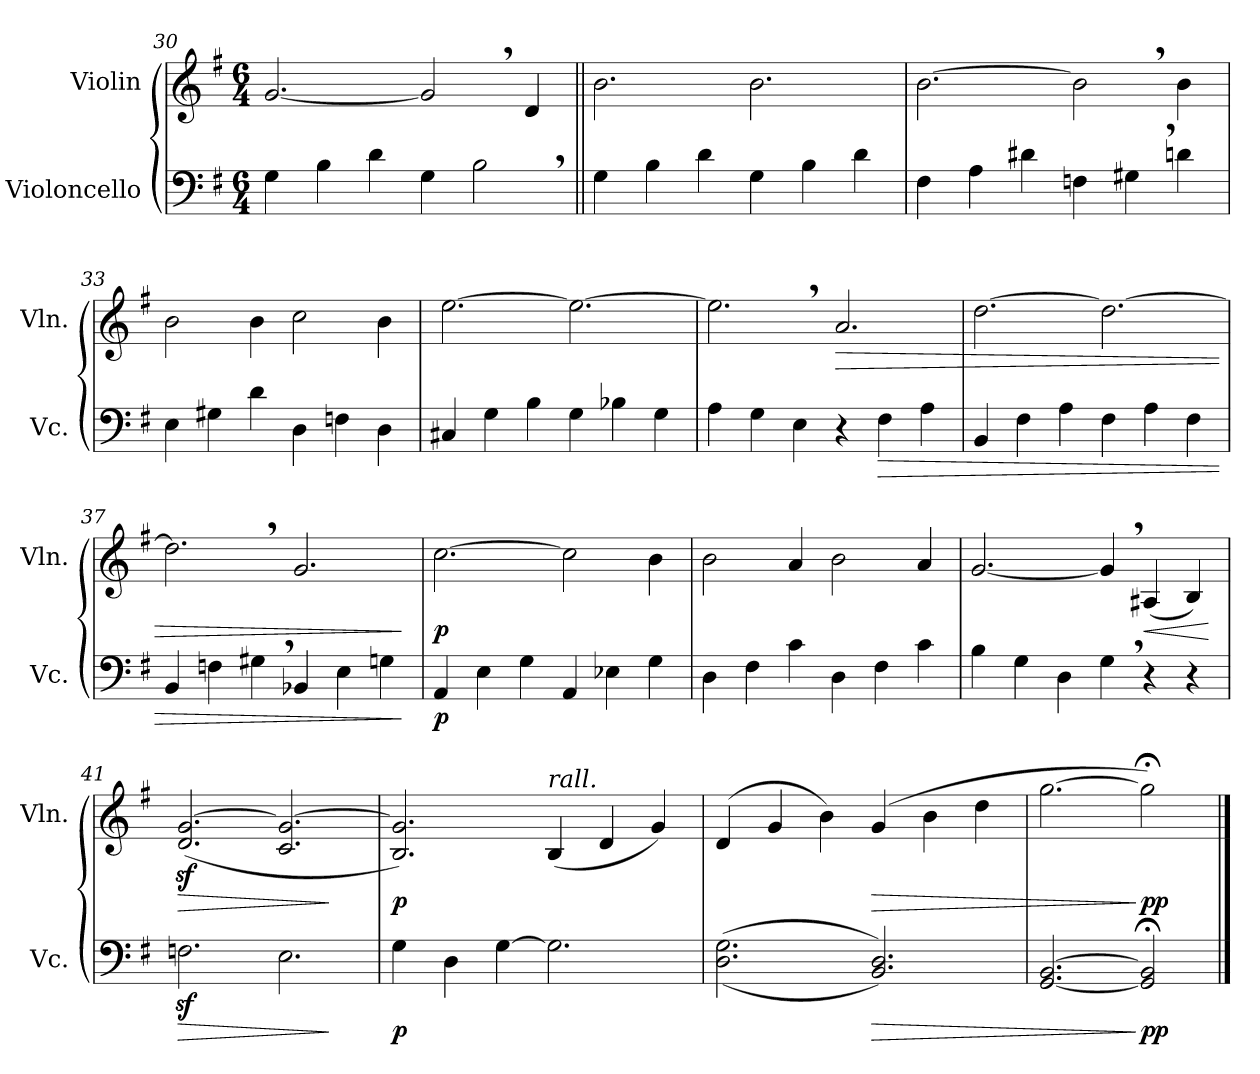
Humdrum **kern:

**kern	**dynam	**kern	**dynam
*part2	*part2	*part1	*part1
*staff2	*staff2	*staff1	*staff1
*I"Violoncello	*	*I"Violin	*
*I'Vc.	*	*I'Vln.	*
*clefF4	*	*clefG2	*
*k[f#]	*	*k[f#]	*
*M6/4	*	*M6/4	*
=30	=30	=30	=30
4G\	.	[2.g/	.
4B\	.	.	.
4d\	.	.	.
4G\	.	2g,/]	.
2B,\	.	.	.
.	.	4d/	.
!!LO:LB:g=z
=31||	=31||	=31||	=31||
4G\	.	2.b\	.
4B\	.	.	.
4d\	.	.	.
4G\	.	2.b\	.
4B\	.	.	.
4d\	.	.	.
=32	=32	=32	=32
4F#\	.	[2.b\	.
4A\	.	.	.
4d#X\	.	.	.
4Fn\	.	2b,\]	.
4G#X,\	.	.	.
4dn\	.	4b\	.
=33	=33	=33	=33
4E\	.	2b\	.
4G#X\	.	.	.
4d\	.	4b\	.
4D\	.	2cc\	.
4Fn\	.	.	.
4D\	.	4b\	.
=34	=34	=34	=34
4C#X/	.	[2.ee\	.
4G\	.	.	.
4B\	.	.	.
4G\	.	2.ee\_	.
4B-X\	.	.	.
4G\	.	.	.
=35	=35	=35	=35
4A\	.	2.ee,\]	.
4G\	.	.	.
4E\	.	.	.
!	!	!	!LO:HP:b
4r	.	2.a/	>
!	!LO:HP:b	!	!
4F#\	>	.	.
4A\	.	.	.
!!LO:LB:g=z
=36	=36	=36	=36
4BB/	.	[2.dd\	.
4F#\	.	.	.
4A\	.	.	.
4F#\	.	2.dd\_	.
4A\	.	.	.
4F#\	.	.	.
=37	=37	=37	=37
4BB/	.	2.dd,\]	.
4Fn\	.	.	.
4G#X,\	.	.	.
4BB-X/	.	2.g/	.
4E\	.	.	.
4Gn\	.	.	.
.	]	.	]
=38	=38	=38	=38
!	!LO:DY:b	!	!LO:DY:b
4AA/	p	[2.cc\	p
4E\	.	.	.
4G\	.	.	.
4AA/	.	2cc\]	.
4E-X\	.	.	.
4G\	.	4b\	.
=39	=39	=39	=39
4D\	.	2b\	.
4F#\	.	.	.
4c\	.	4a/	.
4D\	.	2b\	.
4F#\	.	.	.
4c\	.	4a/	.
=40	=40	=40	=40
4B\	.	[2.g/	.
4G\	.	.	.
4D\	.	.	.
4G,\	.	4g,/]	.
!	!	!	!LO:HP:b
4r	.	(<4A#X/	<
4r	.	4B/)	.
.	.	.	[
=41	=41	=41	=41
!	!LO:HP:b	!	!LO:HP:b
2.Fnz<\	>	(<2.d/z< [2.g/z<	>
2.E\	.	2.c/ 2.g/_	.
.	]	.	]
!!LO:LB:g=z
=42	=42	=42	=42
!	!LO:DY:b	!	!LO:DY:b
4G\	p	2.B/ 2.g/])	p
4D\	.	.	.
[4G\	.	.	.
*	*	*MM92	*
!	!	!LO:TX:i:t=rall.	!
2.G\]	.	(<4B/	.
.	.	4d/	.
.	.	4g/)	.
=43	=43	=43	=43
*	*	*MM80	*
(>(<2.D\ 2.G\	.	(>4d/	.
.	.	4g/	.
.	.	4b\)	.
*	*	*MM72	*
!	!LO:HP:b	!	!LO:HP:b
2.BB/ 2.D/))	>	(>4g/	>
*	*	*MM66	*
.	.	4b\	.
*	*	*MM60	*
.	.	4dd\	.
=44	=44	=44	=44
*	*	*MM52	*
[2.GG/ [2.BB/	.	[2.gg\	.
*	*	*MM44	*
!	!LO:DY:n=1:b	!	!LO:DY:n=1:b
2GG/];< 2BB/];<	] pp	2gg;<\])	] pp
==	==	==	==
*-	*-	*-	*-
